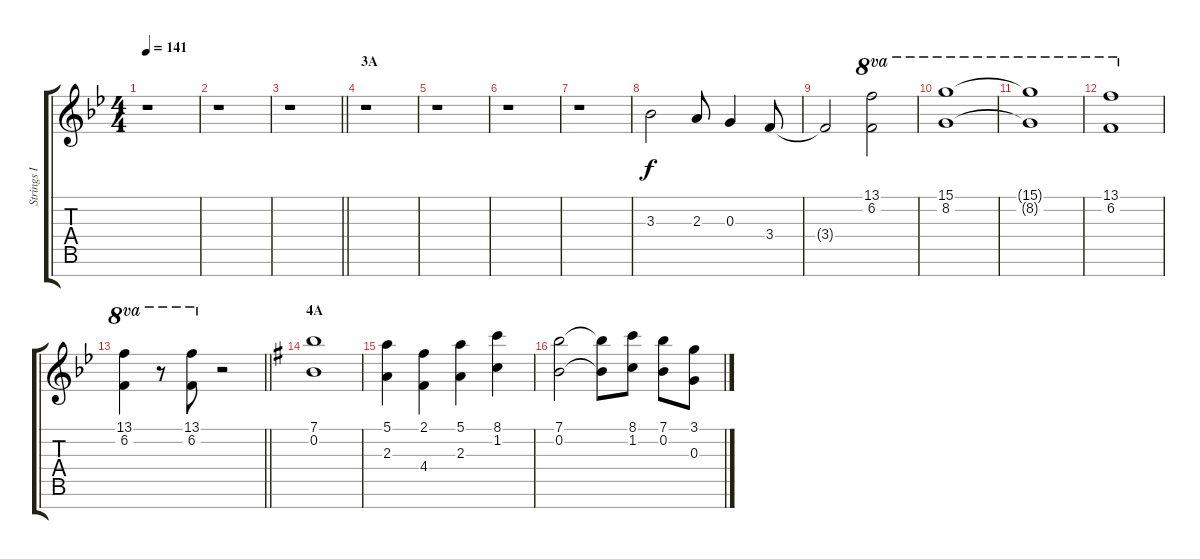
\track ("Strings I" "Strings I") {instrument stringensemble1}
\staff {score tabs}
\tuning (E5 B4 G4 D4 A3 E3 B2) {hide}
\ts (4 4)
\tempo 141
\clef g2
\ks bb
r.1{dy f} |
r.1 |
\barLineRight lightlight
r.1 |
\section ("" "3A")
r.1 |
r.1 |
r.1 |
r.1 |
3.3.2 2.3.8 0.3.4 3.4.8 |
3.4{t}.2 (13.1 6.2).2{ot 8va} |
(15.1 8.2).1{ot 8va} |
(15.1{t} 8.2{t}).1{ot 8va} |
(13.1 6.2).1{ot 8va} |
\barLineRight lightlight
(13.1 6.2).4{ot 8va} r.8{ot 8va} (13.1 6.2).8{ot 8va} r.2 |
\section ("" "4A")
\ks g
(7.1 0.2).1 |
(5.1 2.3).4 (2.1 4.4).4 (5.1 2.3).4 (8.1 1.2).4 |
(7.1 0.2).2 (7.1{t} 0.2{t}).8 (8.1 1.2).8 (7.1 0.2).8 (3.1 0.3).8
